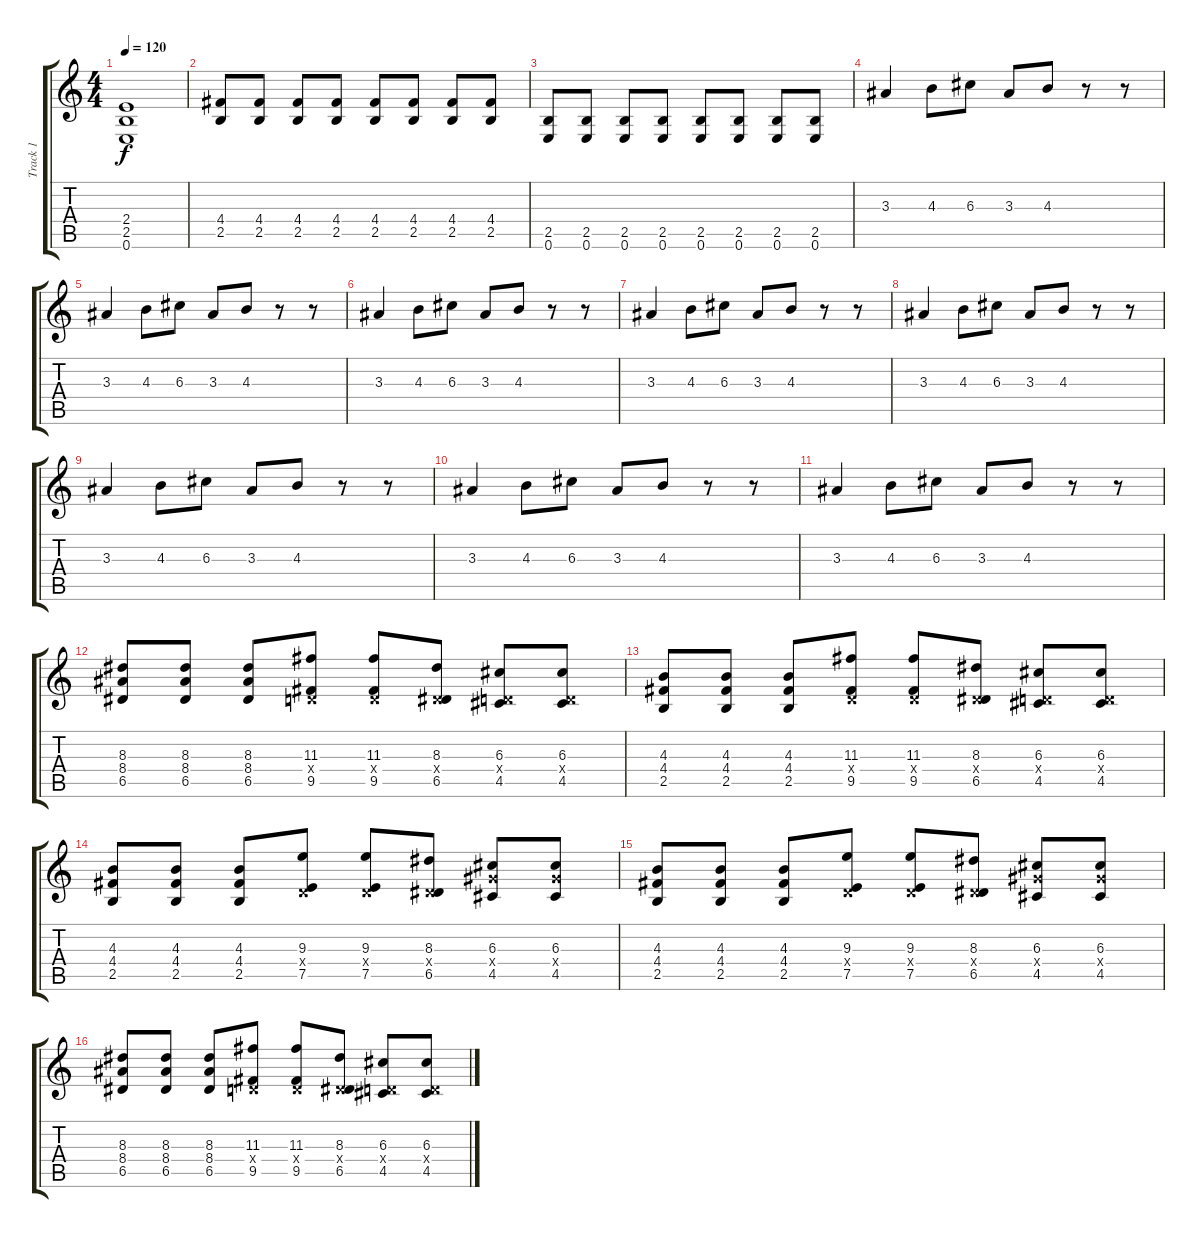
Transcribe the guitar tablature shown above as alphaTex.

\track ("Track 1" "Track 1") {instrument distortionguitar}
\staff {score tabs}
\tuning (E4 B3 G3 D3 A2 E2) {hide}
\ts (4 4)
\tempo 120
\clef g2
\ks c
(2.4 2.5 0.6).1{dy f} |
(4.4 2.5).8 (4.4 2.5).8 (4.4 2.5).8 (4.4 2.5).8 (4.4 2.5).8 (4.4 2.5).8 (4.4 2.5).8 (4.4 2.5).8 |
(2.5 0.6).8 (2.5 0.6).8 (2.5 0.6).8 (2.5 0.6).8 (2.5 0.6).8 (2.5 0.6).8 (2.5 0.6).8 (2.5 0.6).8 |
3.3.4 4.3.8 6.3.8 3.3.8 4.3.8 r.8 r.8 |
3.3.4 4.3.8 6.3.8 3.3.8 4.3.8 r.8 r.8 |
3.3.4 4.3.8 6.3.8 3.3.8 4.3.8 r.8 r.8 |
3.3.4 4.3.8 6.3.8 3.3.8 4.3.8 r.8 r.8 |
3.3.4 4.3.8 6.3.8 3.3.8 4.3.8 r.8 r.8 |
3.3.4 4.3.8 6.3.8 3.3.8 4.3.8 r.8 r.8 |
3.3.4 4.3.8 6.3.8 3.3.8 4.3.8 r.8 r.8 |
3.3.4 4.3.8 6.3.8 3.3.8 4.3.8 r.8 r.8 |
(8.3 8.4 6.5).8 (8.3 8.4 6.5).8 (8.3 8.4 6.5).8 (11.3 0.4{x} 9.5).8 (11.3 0.4{x} 9.5).8 (8.3 0.4{x} 6.5).8 (6.3 0.4{x} 4.5).8 (6.3 0.4{x} 4.5).8 |
(4.3 4.4 2.5).8 (4.3 4.4 2.5).8 (4.3 4.4 2.5).8 (11.3 0.4{x} 9.5).8 (11.3 0.4{x} 9.5).8 (8.3 0.4{x} 6.5).8 (6.3 0.4{x} 4.5).8 (6.3 0.4{x} 4.5).8 |
(4.3 4.4 2.5).8 (4.3 4.4 2.5).8 (4.3 4.4 2.5).8 (9.3 0.4{x} 7.5).8 (9.3 0.4{x} 7.5).8 (8.3 0.4{x} 6.5).8 (6.3 6.4{x} 4.5).8 (6.3 6.4{x} 4.5).8 |
(4.3 4.4 2.5).8 (4.3 4.4 2.5).8 (4.3 4.4 2.5).8 (9.3 0.4{x} 7.5).8 (9.3 0.4{x} 7.5).8 (8.3 0.4{x} 6.5).8 (6.3 6.4{x} 4.5).8 (6.3 6.4{x} 4.5).8 |
(8.3 8.4 6.5).8 (8.3 8.4 6.5).8 (8.3 8.4 6.5).8 (11.3 0.4{x} 9.5).8 (11.3 0.4{x} 9.5).8 (8.3 0.4{x} 6.5).8 (6.3 0.4{x} 4.5).8 (6.3 0.4{x} 4.5).8
